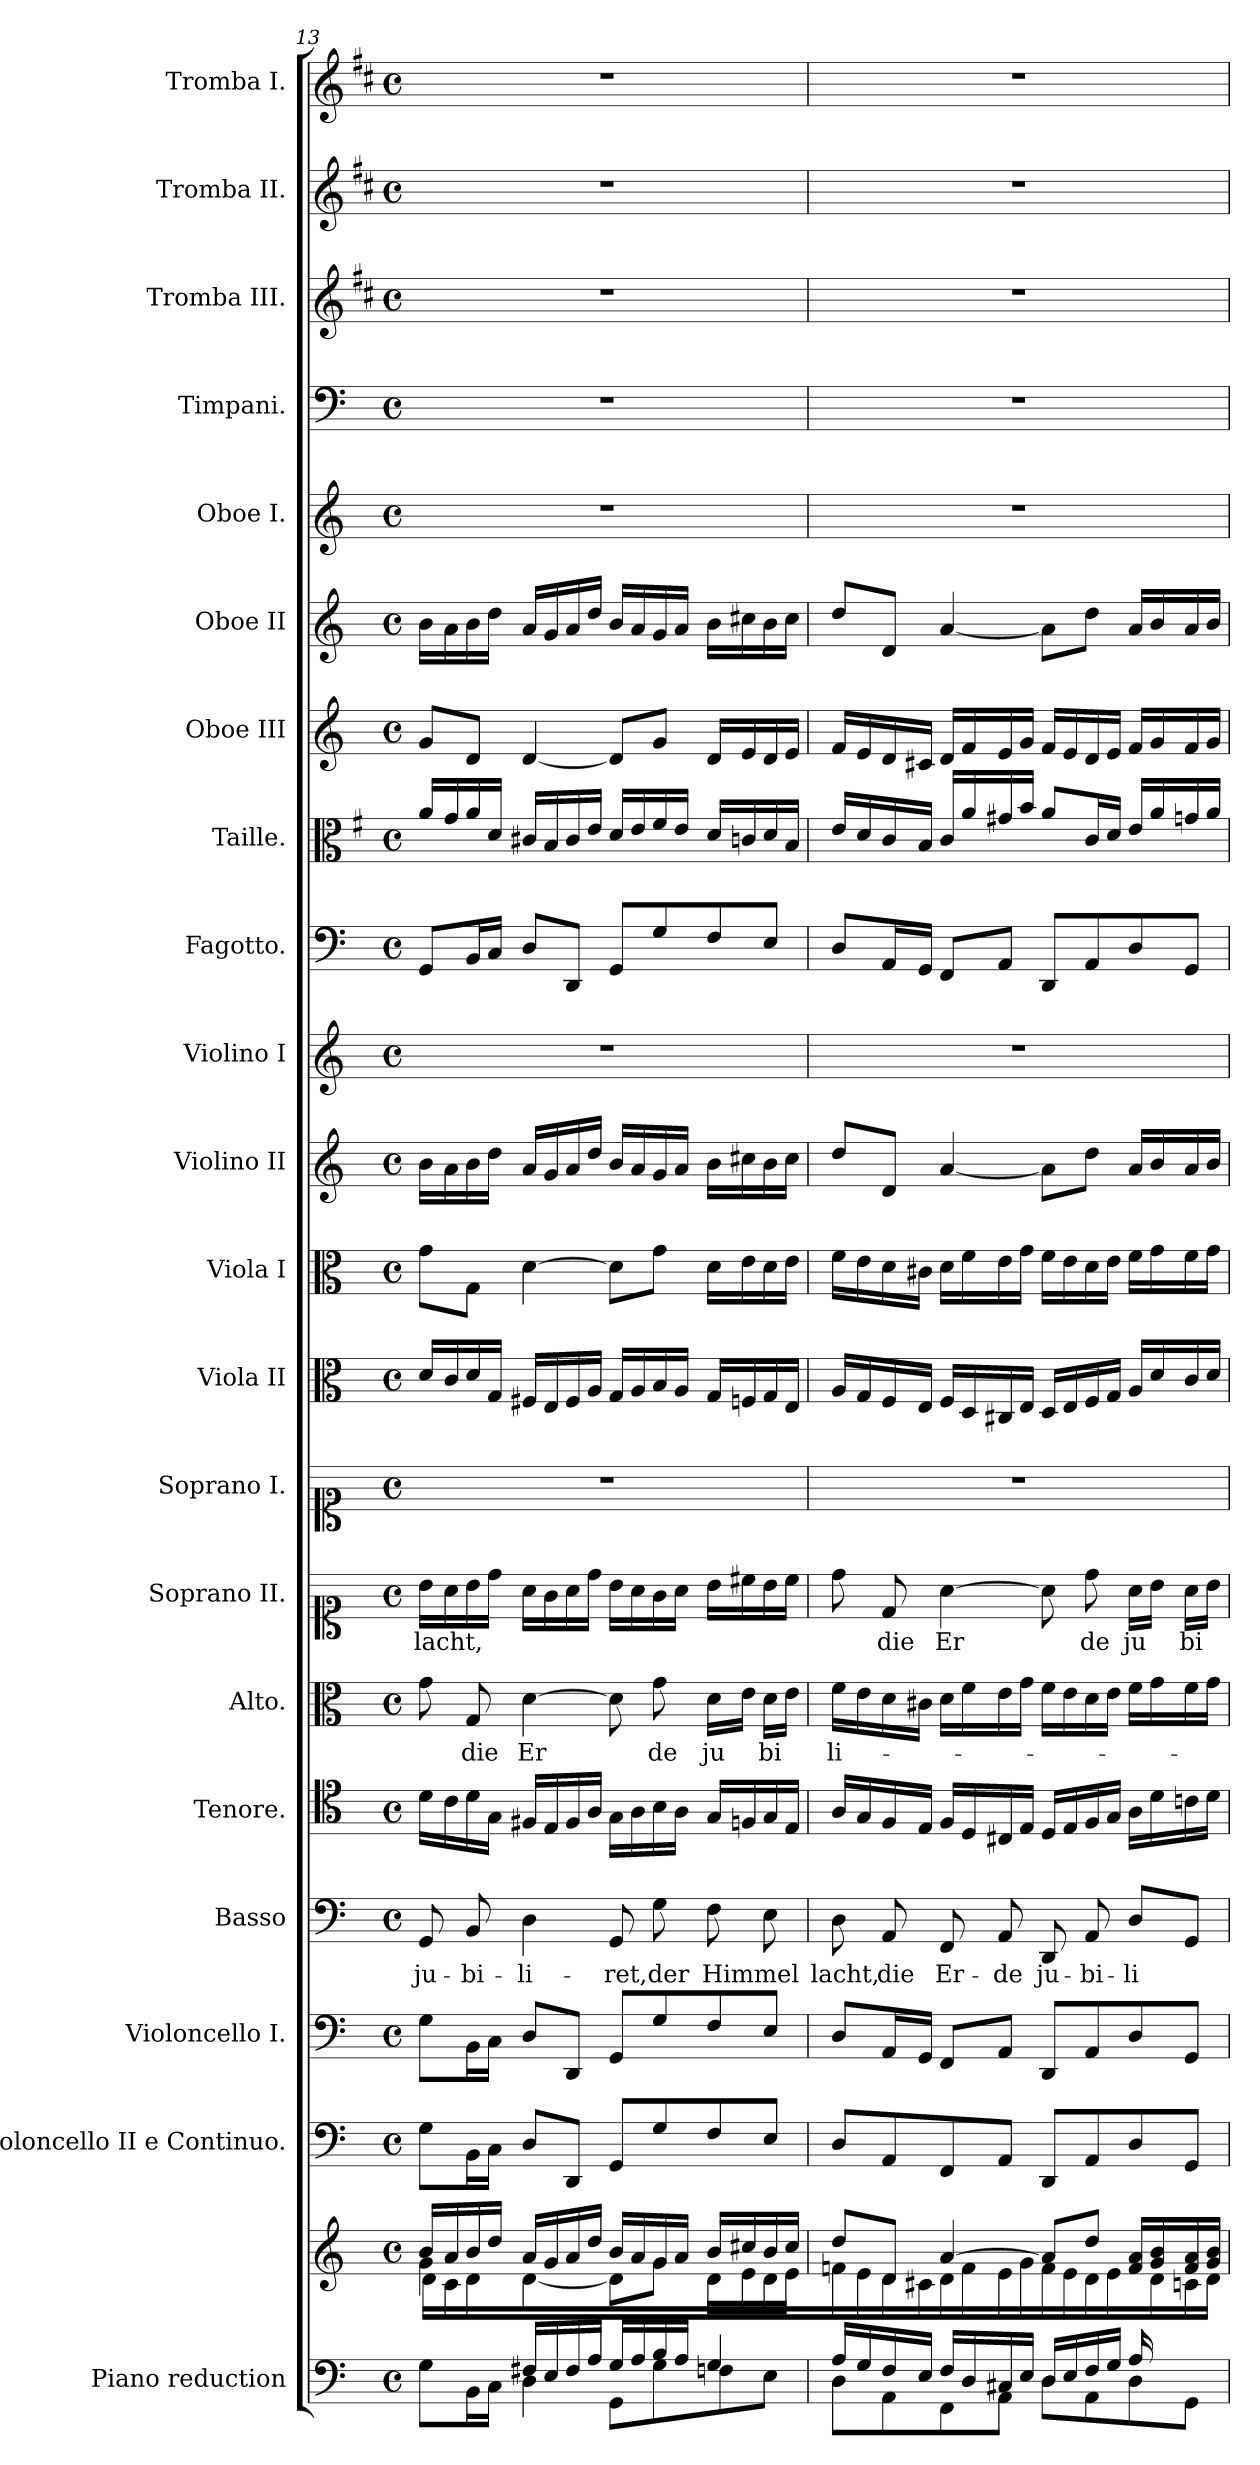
**kern	**kern	**kern	**kern	**kern	**text	**kern	**kern	**text	**kern	**text	**kern	**kern	**kern	**kern	**kern	**kern	**kern	**kern	**kern	**kern	**kern	**kern	**kern	**kern
*part21	*part21	*part20	*part19	*part18	*part18	*part17	*part16	*part16	*part15	*part15	*part14	*part13	*part12	*part11	*part10	*part9	*part8	*part7	*part6	*part5	*part4	*part3	*part2	*part1
*staff22	*staff21	*staff20	*staff19	*staff18	*staff18	*staff17	*staff16	*staff16	*staff15	*staff15	*staff14	*staff13	*staff12	*staff11	*staff10	*staff9	*staff8	*staff7	*staff6	*staff5	*staff4	*staff3	*staff2	*staff1
*I"Piano reduction	*	*I"Violoncello II e Continuo.	*I"Violoncello I.	*I"Basso	*	*I"Tenore.	*I"Alto.	*	*I"Soprano II.	*	*I"Soprano I.	*I"Viola II	*I"Viola I	*I"Violino II	*I"Violino I	*I"Fagotto.	*I"Taille.	*I"Oboe III	*I"Oboe II	*I"Oboe I.	*I"Timpani.	*I"Tromba III.	*I"Tromba II.	*I"Tromba I.
*I'Pno	*	*I'Vc	*I'Vc	*	*	*	*	*	*	*	*	*	*I'Vla	*	*I'Vln	*	*	*I'Ob	*I'Ob	*I'Ob	*I'Timp	*	*	*
*clefF4	*clefG2	*clefF4	*clefF4	*clefF4	*	*clefC4	*clefC3	*	*clefC1	*	*clefC1	*clefC3	*clefC3	*clefG2	*clefG2	*clefF4	*clefC3	*clefG2	*clefG2	*clefG2	*clefF4	*clefG2	*clefG2	*clefG2
*	*	*	*ITrd-7c-12	*	*	*	*	*	*	*	*	*	*	*	*	*	*ITrd4c7	*	*	*	*	*ITrd1c2	*ITrd1c2	*ITrd1c2
*k[]	*k[]	*k[]	*k[]	*k[]	*	*k[]	*k[]	*	*k[]	*	*k[]	*k[]	*k[]	*k[]	*k[]	*k[]	*k[]	*k[]	*k[]	*k[]	*k[]	*k[]	*k[]	*k[]
*M4/4	*M4/4	*M4/4	*M4/4	*M4/4	*	*M4/4	*M4/4	*	*M4/4	*	*M4/4	*M4/4	*M4/4	*M4/4	*M4/4	*M4/4	*M4/4	*M4/4	*M4/4	*M4/4	*M4/4	*M4/4	*M4/4	*M4/4
*met(c)	*met(c)	*met(c)	*met(c)	*met(c)	*	*met(c)	*met(c)	*	*met(c)	*	*met(c)	*met(c)	*met(c)	*met(c)	*met(c)	*met(c)	*met(c)	*met(c)	*met(c)	*met(c)	*met(c)	*met(c)	*met(c)	*met(c)
=13	=13	=13	=13	=13	=13	=13	=13	=13	=13	=13	=13	=13	=13	=13	=13	=13	=13	=13	=13	=13	=13	=13	=13	=13
*^	*^	*	*	*	*	*	*	*	*	*	*	*	*	*	*	*	*	*	*	*	*	*	*	*
*	*	*	*^	*	*	*	*	*	*	*	*	*	*	*	*	*	*	*	*	*	*	*	*	*	*	*
!	!	!	!	!	!	!	!	!LO:LY:b	!	!	!	!	!LO:LY:b	!	!	!	!	!	!	!	!	!	!	!	!	!	!
8.ryy	8G\L	16b/LL	4g\	16d\LL	8G\L	8g\L	8GG/	ju-	16d\LL	8g\	.	16b\LL	lacht,	1r	16d/LL	8g\L	16b\LL	1r	8GG/L	16d/LL	8g/L	16b\LL	1r	1r	1r	1r	1r
.	.	16a/	.	16c\	.	.	.	.	16c\	.	.	16a\	.	.	16c/	.	16a\	.	.	16c/	.	16a\	.	.	.	.	.
!	!	!	!	!	!	!	!	!LO:LY:b	!	!	!LO:LY:b	!	!	!	!	!	!	!	!	!	!	!	!	!	!	!	!
.	16BB\L	16b/	.	16d\	16BB\L	16B\L	8BB/	-bi-	16d\	8G/	die	16b\	.	.	16d/	8G\J	16b\	.	16BB/L	16d/	8d/J	16b\	.	.	.	.	.
16G/JJ	16C\JJ	16dd/JJ	.	2ryy	16C\JJ	16c\JJ	.	.	16G\JJ	.	.	16dd\JJ	.	.	16G/JJ	.	16dd\JJ	.	16C/JJ	16G/JJ	.	16dd\JJ	.	.	.	.	.
!	!	!	!	!	!	!	!	!LO:LY:b	!	!	!LO:LY:b	!	!	!	!	!	!	!	!	!	!	!	!	!	!	!	!
16F#X/LL	4D\	16a/LL	[4d\	.	8D/L	8d/L	4D\	-li-	16F#X/LL	[4d\	Er	16a\LL	.	.	16F#X/LL	[4d\	16a/LL	.	8D/L	16F#X/LL	[4d/	16a/LL	.	.	.	.	.
16E/	.	16g/	.	.	.	.	.	.	16E/	.	.	16g\	.	.	16E/	.	16g/	.	.	16E/	.	16g/	.	.	.	.	.
16F#/	.	16a/	.	.	8DD/J	8D/J	.	.	16F#/	.	.	16a\	.	.	16F#/	.	16a/	.	8DD/J	16F#/	.	16a/	.	.	.	.	.
16A/JJ	.	16dd/JJ	.	.	.	.	.	.	16A/JJ	.	.	16dd\JJ	.	.	16A/JJ	.	16dd/JJ	.	.	16A/JJ	.	16dd/JJ	.	.	.	.	.
!	!	!	!	!	!	!	!	!LO:LY:b	!	!	!	!	!	!	!	!	!	!	!	!	!	!	!	!	!	!	!
16G/LL	8GG\L	16b/LL	8d\L]	.	8GG/L	8G/L	8GG/	-ret,	16G\LL	8d\]	.	16b\LL	.	.	16G/LL	8d\L]	16b/LL	.	8GG/L	16G/LL	8d/L]	16b/LL	.	.	.	.	.
16A/	.	16a/	.	.	.	.	.	.	16A\	.	.	16a\	.	.	16A/	.	16a/	.	.	16A/	.	16a/	.	.	.	.	.
!	!	!	!	!	!	!	!	!LO:LY:b	!	!	!LO:LY:b	!	!	!	!	!	!	!	!	!	!	!	!	!	!	!	!
16B/	8G\	16g/	8g\J	.	8G/	8g/	8G\	der	16B\	8g\	de	16g\	.	.	16B/	8g\J	16g/	.	8G/	16B/	8g/J	16g/	.	.	.	.	.
16A/JJ	.	16a/JJ	.	4ryy	.	.	.	.	16A\JJ	.	.	16a\JJ	.	.	16A/JJ	.	16a/JJ	.	.	16A/JJ	.	16a/JJ	.	.	.	.	.
!	!	!	!	!	!	!	!	!LO:LY:b	!	!	!LO:LY:b	!	!	!	!	!	!	!	!	!	!	!	!	!	!	!	!
4G/	8Fn\	16b/LL	16d\LL	.	8F/	8f/	8F\	Himmel	16G/LL	16d\LL	ju	16b\LL	.	.	16G/LL	16d\LL	16b\LL	.	8F/	16G/LL	16d/LL	16b\LL	.	.	.	.	.
.	.	16cc#X/	16e\	.	.	.	.	.	16Fn/	16e\JJ	.	16cc#X\	.	.	16Fn/	16e\	16cc#X\	.	.	16Fn/	16e/	16cc#X\	.	.	.	.	.
!	!	!	!	!	!	!	!	!	!	!	!LO:LY:b	!	!	!	!	!	!	!	!	!	!	!	!	!	!	!	!
.	8E\J	16b/	16d\	.	8E/J	8e/J	8E\	.	16G/	16d\LL	bi	16b\	.	.	16G/	16d\	16b\	.	8E/J	16G/	16d/	16b\	.	.	.	.	.
.	.	16cc#/JJ	16e\JJ	16ryy	.	.	.	.	16E/JJ	16e\JJ	.	16cc#\JJ	.	.	16E/JJ	16e\JJ	16cc#\JJ	.	.	16E/JJ	16e/JJ	16cc#\JJ	.	.	.	.	.
=14	=14	=14	=14	=14	=14	=14	=14	=14	=14	=14	=14	=14	=14	=14	=14	=14	=14	=14	=14	=14	=14	=14	=14	=14	=14	=14	=14
*	*^	*	*	*	*	*	*	*	*	*	*	*	*	*	*	*	*	*	*	*	*	*	*	*	*	*	*
!	!	!	!	!	!	!	!	!	!LO:LY:b	!	!	!LO:LY:b	!	!	!	!	!	!	!	!	!	!	!	!	!	!	!	!
*	*	*	*	*v	*v	*	*	*	*	*	*	*	*	*	*	*	*	*	*	*	*	*	*	*	*	*	*	*
2.ryy	16A/LL	8D\L	8dd/L	16fn\LL	8D/L	8d/L	8D\	lacht,	16A/LL	16f\LL	li-	8dd\	.	1r	16A/LL	16f\LL	8dd/L	1r	8D/L	16A/LL	16f/LL	8dd/L	1r	1r	1r	1r	1r
.	16G/	.	.	16e\	.	.	.	.	16G/	16e\	.	.	.	.	16G/	16e\	.	.	.	16G/	16e/	.	.	.	.	.	.
!	!	!	!	!	!	!	!	!LO:LY:b	!	!	!	!	!LO:LY:b	!	!	!	!	!	!	!	!	!	!	!	!	!	!
.	16F/	8AA\	8d/J	16d\	8AA/	16A/L	8AA/	die	16F/	16d\	.	8d/	die	.	16F/	16d\	8d/J	.	16AA/L	16F/	16d/	8d/J	.	.	.	.	.
.	16E/JJ	.	.	16c#X\JJ	.	16G/JJ	.	.	16E/JJ	16c#X\JJ	.	.	.	.	16E/JJ	16c#X\JJ	.	.	16GG/JJ	16E/JJ	16c#X/JJ	.	.	.	.	.	.
!	!	!	!	!	!	!	!	!LO:LY:b	!	!	!	!	!LO:LY:b	!	!	!	!	!	!	!	!	!	!	!	!	!	!
.	16F/LL	8FF\	[4a/	16d\LL	8FF/	8F/L	8FF/	Er-	16F/LL	16d\LL	.	[4a\	Er	.	16F/LL	16d\LL	[4a/	.	8FF/L	16F/LL	16d/LL	[4a/	.	.	.	.	.
.	16D/	.	.	16f\	.	.	.	.	16D/	16f\	.	.	.	.	16D/	16f\	.	.	.	16d/	16f/	.	.	.	.	.	.
!	!	!	!	!	!	!	!	!LO:LY:b	!	!	!	!	!	!	!	!	!	!	!	!	!	!	!	!	!	!	!
.	16C#X/	8AA\J	.	16e\	8AA/J	8A/J	8AA/	-de	16C#X/	16e\	.	.	.	.	16C#X/	16e\	.	.	8AA/J	16c#X/	16e/	.	.	.	.	.	.
.	16E/JJ	.	.	16g\JJ	.	.	.	.	16E/JJ	16g\JJ	.	.	.	.	16E/JJ	16g\JJ	.	.	.	16e/JJ	16g/JJ	.	.	.	.	.	.
!	!	!	!	!	!	!	!	!LO:LY:b	!	!	!	!	!	!	!	!	!	!	!	!	!	!	!	!	!	!	!
.	16D/LL	8D\L	8a/L]	16f\LL	8DD/L	8D/L	8DD/	ju-	16D/LL	16f\LL	.	8a\]	.	.	16D/LL	16f\LL	8a\L]	.	8DD/L	8d/L	16f/LL	8a\L]	.	.	.	.	.
.	16E/	.	.	16e\	.	.	.	.	16E/	16e\	.	.	.	.	16E/	16e\	.	.	.	.	16e/	.	.	.	.	.	.
!	!	!	!	!	!	!	!	!LO:LY:b	!	!	!	!	!LO:LY:b	!	!	!	!	!	!	!	!	!	!	!	!	!	!
.	16F/	8AA\	8dd/J	16d\	8AA/	8A/	8AA/	-bi-	16F/	16d\	.	8dd\	de	.	16F/	16d\	8dd\J	.	8AA/	16F/L	16d/	8dd\J	.	.	.	.	.
.	16G/JJ	.	.	16e\JJ	.	.	.	.	16G/JJ	16e\JJ	.	.	.	.	16G/JJ	16e\JJ	.	.	.	16G/JJ	16e/JJ	.	.	.	.	.	.
!	!	!	!	!	!	!	!	!LO:LY:b	!	!	!	!	!LO:LY:b	!	!	!	!	!	!	!	!	!	!	!	!	!	!
16A/LL	4ryy	8D\	16f/ 16a/LL	16ryy	8D/	8d/	8D/L	-li	16A\LL	16f\LL	.	16a\LL	ju	.	16A/LL	16f\LL	16a/LL	.	8D/	16A/LL	16f/LL	16a/LL	.	.	.	.	.
8.ryy	.	.	16g/ 16b/	16d\	.	.	.	.	16d\	16g\	.	16b\JJ	.	.	16d/	16g\	16b/	.	.	16d/	16g/	16b/	.	.	.	.	.
!	!	!	!	!	!	!	!	!	!	!	!	!	!LO:LY:b	!	!	!	!	!	!	!	!	!	!	!	!	!	!
.	.	8GG\J	16f/ 16a/	16cn\	8GG/J	8G/J	8GG/J	.	16cn\	16f\	.	16a\LL	bi	.	16c/	16f\	16a/	.	8GG/J	16cn/	16f/	16a/	.	.	.	.	.
.	.	.	16g/ 16b/JJ	16d\JJ	.	.	.	.	16d\JJ	16g\JJ	.	16b\JJ	.	.	16d/JJ	16g\JJ	16b/JJ	.	.	16d/JJ	16g/JJ	16b/JJ	.	.	.	.	.
*v	*v	*v	*	*	*	*	*	*	*	*	*	*	*	*	*	*	*	*	*	*	*	*	*	*	*	*	*
*	*v	*v	*	*	*	*	*	*	*	*	*	*	*	*	*	*	*	*	*	*	*	*	*	*	*
=	=	=	=	=	=	=	=	=	=	=	=	=	=	=	=	=	=	=	=	=	=	=	=	=
*-	*-	*-	*-	*-	*-	*-	*-	*-	*-	*-	*-	*-	*-	*-	*-	*-	*-	*-	*-	*-	*-	*-	*-	*-
